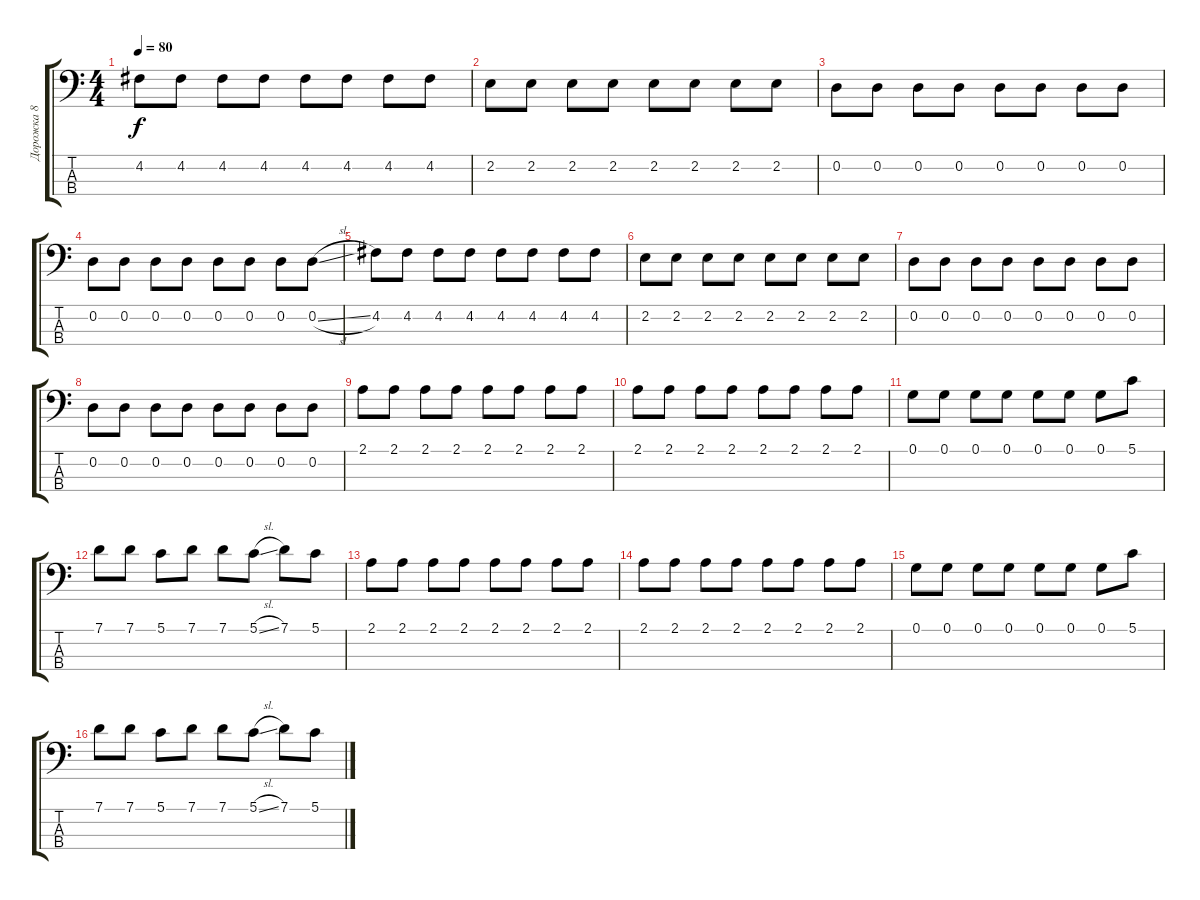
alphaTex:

\track ("Дорожка 8" "Дорожка 8") {instrument electricbassfinger}
\staff {score tabs}
\tuning (G2 D2 A1 E1) {hide}
\ts (4 4)
\tempo 80
\clef f4
\ks c
4.2.8{dy f} 4.2.8 4.2.8 4.2.8 4.2.8 4.2.8 4.2.8 4.2.8 |
2.2.8 2.2.8 2.2.8 2.2.8 2.2.8 2.2.8 2.2.8 2.2.8 |
0.2.8 0.2.8 0.2.8 0.2.8 0.2.8 0.2.8 0.2.8 0.2.8 |
0.2.8 0.2.8 0.2.8 0.2.8 0.2.8 0.2.8 0.2.8 0.2{sl}.8 |
4.2.8 4.2.8 4.2.8 4.2.8 4.2.8 4.2.8 4.2.8 4.2.8 |
2.2.8 2.2.8 2.2.8 2.2.8 2.2.8 2.2.8 2.2.8 2.2.8 |
0.2.8 0.2.8 0.2.8 0.2.8 0.2.8 0.2.8 0.2.8 0.2.8 |
0.2.8 0.2.8 0.2.8 0.2.8 0.2.8 0.2.8 0.2.8 0.2.8 |
2.1.8 2.1.8 2.1.8 2.1.8 2.1.8 2.1.8 2.1.8 2.1.8 |
2.1.8 2.1.8 2.1.8 2.1.8 2.1.8 2.1.8 2.1.8 2.1.8 |
0.1.8 0.1.8 0.1.8 0.1.8 0.1.8 0.1.8 0.1.8 5.1.8 |
7.1.8 7.1.8 5.1.8 7.1.8 7.1.8 5.1{sl}.8 7.1.8 5.1.8 |
2.1.8 2.1.8 2.1.8 2.1.8 2.1.8 2.1.8 2.1.8 2.1.8 |
2.1.8 2.1.8 2.1.8 2.1.8 2.1.8 2.1.8 2.1.8 2.1.8 |
0.1.8 0.1.8 0.1.8 0.1.8 0.1.8 0.1.8 0.1.8 5.1.8 |
7.1.8 7.1.8 5.1.8 7.1.8 7.1.8 5.1{sl}.8 7.1.8 5.1.8
